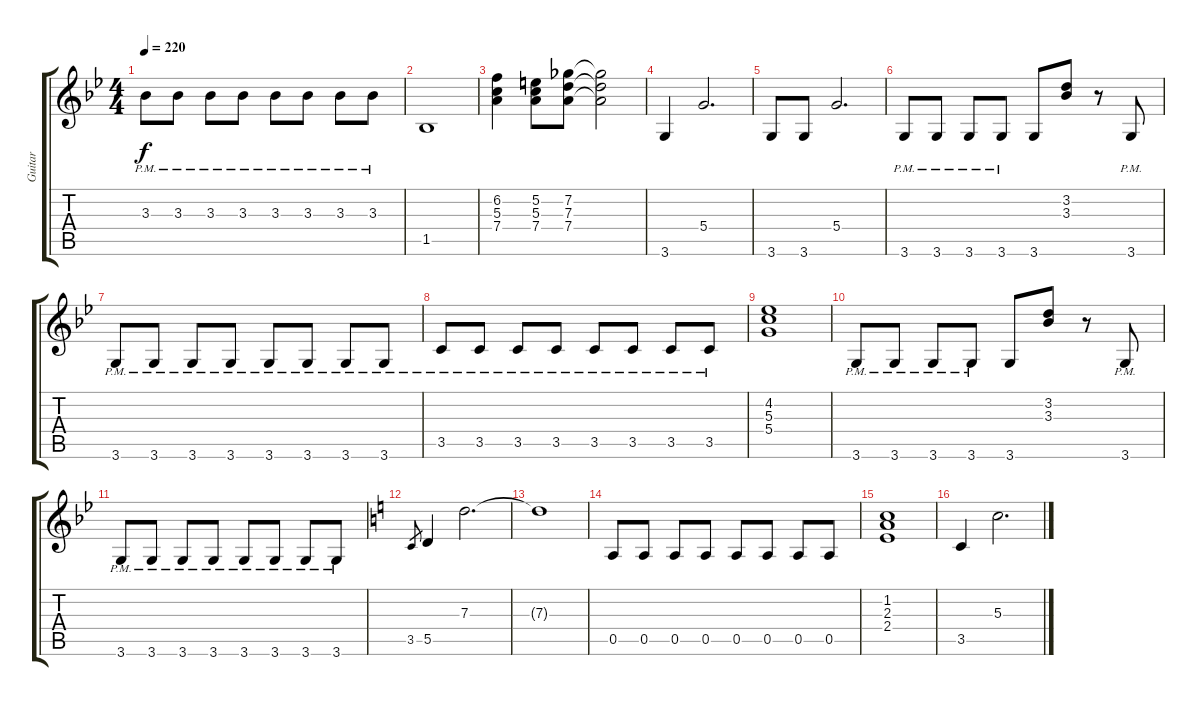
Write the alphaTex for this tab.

\track ("Guitar" "Guitar") {instrument overdrivenguitar}
\staff {score tabs}
\tuning (E4 B3 G3 D3 A2 E2) {hide}
\ts (4 4)
\tempo 220
\clef g2
\ks gminor
3.3{pm}.8{dy f} 3.3{pm}.8 3.3{pm}.8 3.3{pm}.8 3.3{pm}.8 3.3{pm}.8 3.3{pm}.8 3.3{pm}.8 |
1.5.1 |
(6.2 5.3 7.4).4 (5.2 5.3 7.4).8 (7.2 7.3 7.4).8 (7.2{t} 7.3{t} 7.4{t}).2 |
3.6.4 5.4.2{d} |
3.6.8 3.6.8 5.4.2{d} |
3.6{pm}.8 3.6{pm}.8 3.6{pm}.8 3.6{pm}.8 3.6.8 (3.2 3.3).8 r.8 3.6{pm}.8 |
3.6{pm}.8 3.6{pm}.8 3.6{pm}.8 3.6{pm}.8 3.6{pm}.8 3.6{pm}.8 3.6{pm}.8 3.6{pm}.8 |
3.5{pm}.8 3.5{pm}.8 3.5{pm}.8 3.5{pm}.8 3.5{pm}.8 3.5{pm}.8 3.5{pm}.8 3.5{pm}.8 |
(4.2 5.3 5.4).1 |
3.6{pm}.8 3.6{pm}.8 3.6{pm}.8 3.6{pm}.8 3.6.8 (3.2 3.3).8 r.8 3.6{pm}.8 |
3.6{pm}.8 3.6{pm}.8 3.6{pm}.8 3.6{pm}.8 3.6{pm}.8 3.6{pm}.8 3.6{pm}.8 3.6{pm}.8 |
\ks aminor
3.5.8{gr} 5.5.4 7.3.2{d} |
7.3{t}.1 |
0.5.8 0.5.8 0.5.8 0.5.8 0.5.8 0.5.8 0.5.8 0.5.8 |
(1.2 2.3 2.4).1 |
3.5.4 5.3.2{d}
